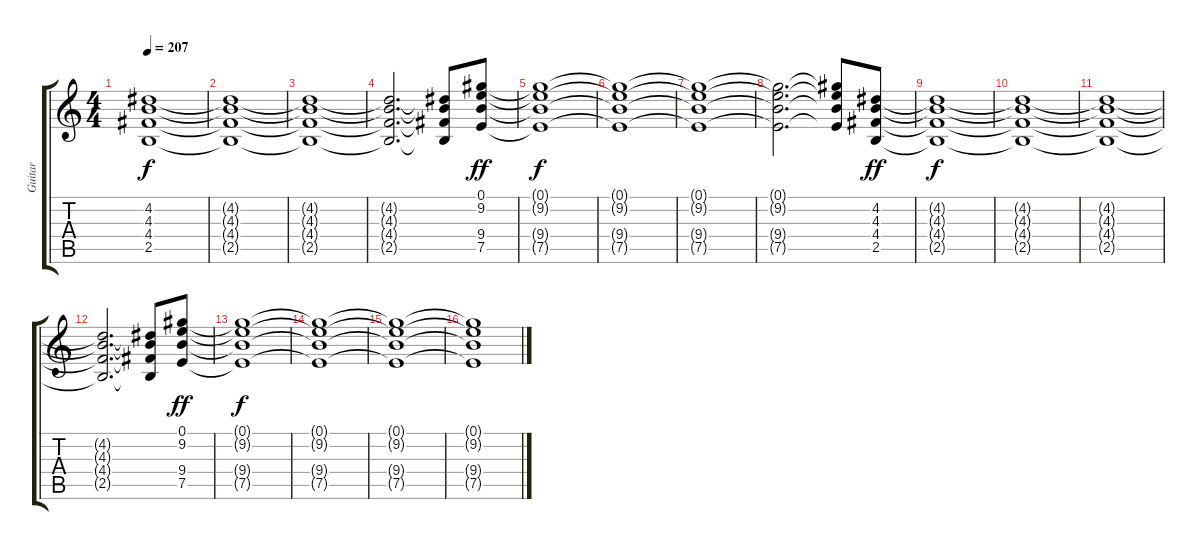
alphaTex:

\track ("Guitar" "Guitar") {instrument overdrivenguitar}
\staff {score tabs}
\tuning (E4 B3 G3 D3 A2 E2) {hide}
\ts (4 4)
\tempo 207
\clef g2
\ks c
(4.2{t} 4.3{t} 4.4{t} 2.5{t}).1{dy f} |
(4.2{t} 4.3{t} 4.4{t} 2.5{t}).1 |
(4.2{t} 4.3{t} 4.4{t} 2.5{t}).1 |
(4.2{t} 4.3{t} 4.4{t} 2.5{t}).2{d} (4.2{t} 4.3{t} 4.4{t} 2.5{t}).8 (0.1 9.2 9.4 7.5).8{dy ff} |
(0.1{t} 9.2{t} 9.4{t} 7.5{t}).1{dy f} |
(0.1{t} 9.2{t} 9.4{t} 7.5{t}).1 |
(0.1{t} 9.2{t} 9.4{t} 7.5{t}).1 |
(0.1{t} 9.2{t} 9.4{t} 7.5{t}).2{d} (0.1{t} 9.2{t} 9.4{t} 7.5{t}).8 (4.2 4.3 4.4 2.5).8{dy ff} |
(4.2{t} 4.3{t} 4.4{t} 2.5{t}).1{dy f} |
(4.2{t} 4.3{t} 4.4{t} 2.5{t}).1 |
(4.2{t} 4.3{t} 4.4{t} 2.5{t}).1 |
(4.2{t} 4.3{t} 4.4{t} 2.5{t}).2{d} (4.2{t} 4.3{t} 4.4{t} 2.5{t}).8 (0.1 9.2 9.4 7.5).8{dy ff} |
(0.1{t} 9.2{t} 9.4{t} 7.5{t}).1{dy f} |
(0.1{t} 9.2{t} 9.4{t} 7.5{t}).1 |
(0.1{t} 9.2{t} 9.4{t} 7.5{t}).1 |
(0.1{t} 9.2{t} 9.4{t} 7.5{t}).1
